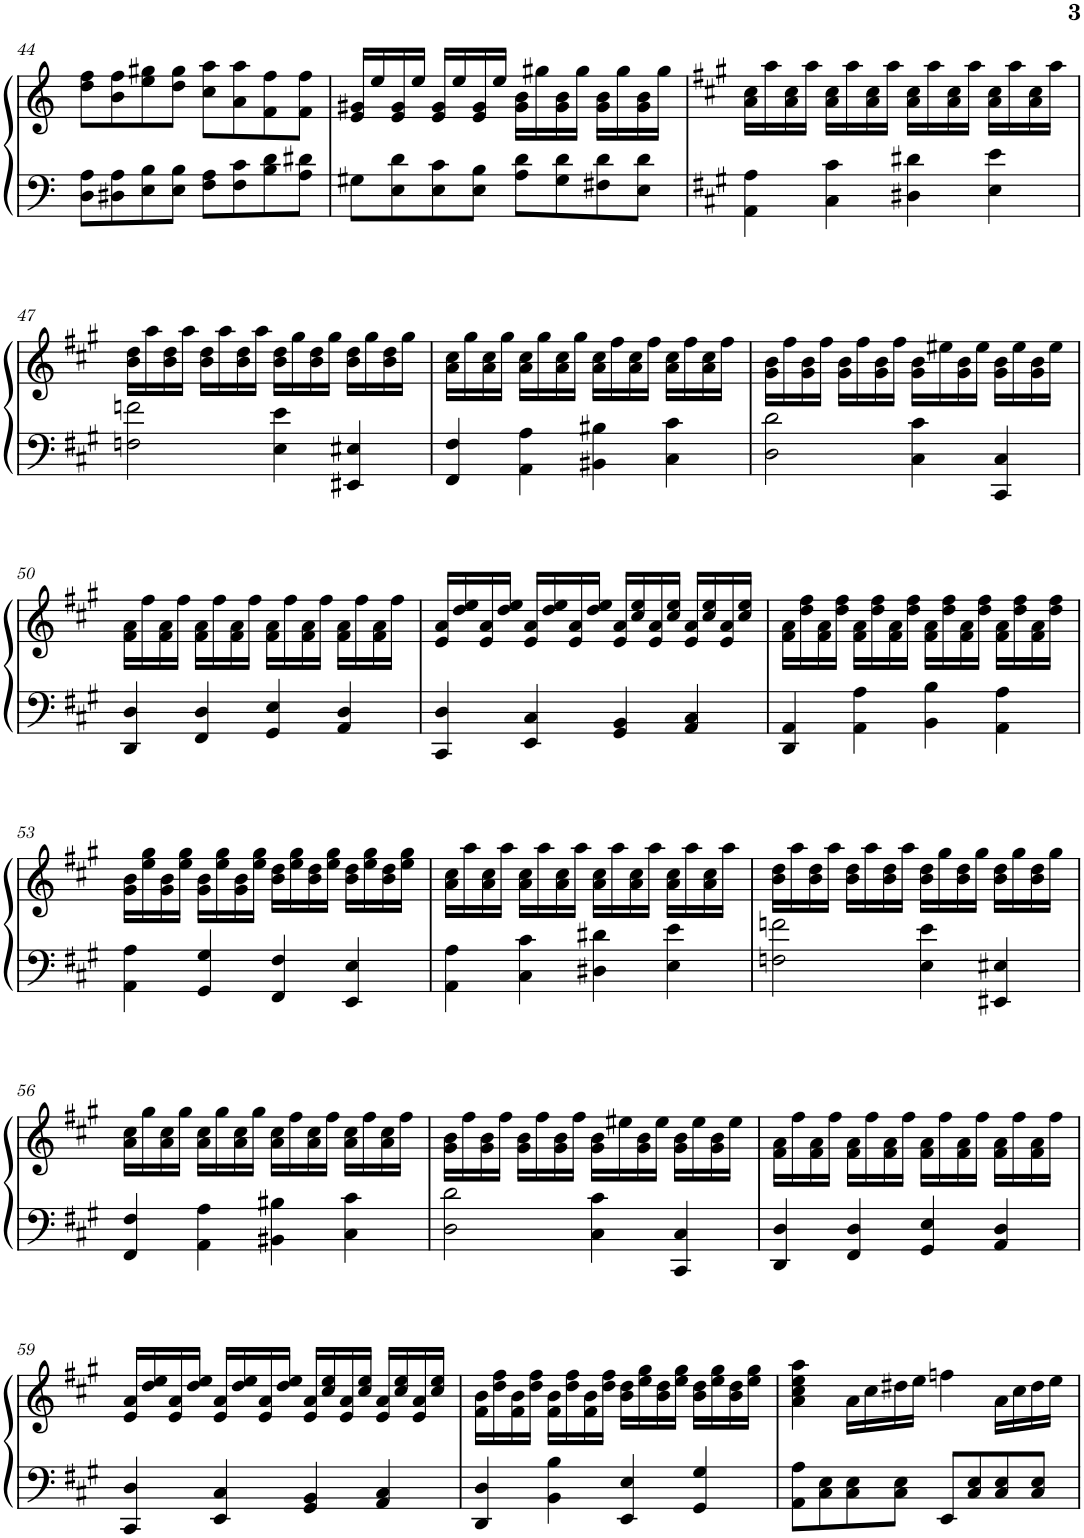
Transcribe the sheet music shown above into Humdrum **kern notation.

**kern	**kern
*part1	*part1
*staff2	*staff1
*I"Piano	*
*I'Pno.	*
!!LO:PB:g=z
*clefF4	*clefG2
*k[]	*k[]
*M4/4	*M4/4
=44	=44
8D\ 8A\L	8dd\ 8ff\L
8D#X\ 8A\	8b\ 8ff\
8E\ 8B\	8ee\ 8gg#X\
8E\ 8B\J	8dd\ 8gg#\J
8F\ 8A\L	8cc\ 8aa\L
8F\ 8c\	8a\ 8aa\
8B\ 8d\	8f\ 8ff\
8A\ 8d#X\J	8f\ 8ff\J
=45	=45
8G#X\L	16e/ 16g#X/LL
.	16ee/
8E\ 8d\	16e/ 16g#/
.	16ee/JJ
8E\ 8c\	16e/ 16g#/LL
.	16ee/
8E\ 8B\J	16e/ 16g#/
.	16ee/JJ
8A\ 8d\L	16g#\ 16b\LL
.	16gg#X\
8G#\ 8d\	16g#\ 16b\
.	16gg#\JJ
8F#X\ 8d\	16g#\ 16b\LL
.	16gg#\
8E\ 8d\J	16g#\ 16b\
.	16gg#\JJ
=46	=46
*k[f#c#g#]	*k[f#c#g#]
4AA\ 4A\	16a\ 16cc#\LL
.	16aa\
.	16a\ 16cc#\
.	16aa\JJ
4C#\ 4c#\	16a\ 16cc#\LL
.	16aa\
.	16a\ 16cc#\
.	16aa\JJ
4D#X\ 4d#X\	16a\ 16cc#\LL
.	16aa\
.	16a\ 16cc#\
.	16aa\JJ
4E\ 4e\	16a\ 16cc#\LL
.	16aa\
.	16a\ 16cc#\
.	16aa\JJ
!!LO:LB:g=z
=47	=47
2Fn\ 2fn\	16b\ 16dd\LL
.	16aa\
.	16b\ 16dd\
.	16aa\JJ
.	16b\ 16dd\LL
.	16aa\
.	16b\ 16dd\
.	16aa\JJ
4E\ 4e\	16b\ 16dd\LL
.	16gg#\
.	16b\ 16dd\
.	16gg#\JJ
4EE#X/ 4E#X/	16b\ 16dd\LL
.	16gg#\
.	16b\ 16dd\
.	16gg#\JJ
=48	=48
4FF#/ 4F#/	16a\ 16cc#\LL
.	16gg#\
.	16a\ 16cc#\
.	16gg#\JJ
4AA\ 4A\	16a\ 16cc#\LL
.	16gg#\
.	16a\ 16cc#\
.	16gg#\JJ
4BB#X\ 4B#X\	16a\ 16cc#\LL
.	16ff#\
.	16a\ 16cc#\
.	16ff#\JJ
4C#\ 4c#\	16a\ 16cc#\LL
.	16ff#\
.	16a\ 16cc#\
.	16ff#\JJ
=49	=49
2D\ 2d\	16g#\ 16b\LL
.	16ff#\
.	16g#\ 16b\
.	16ff#\JJ
.	16g#\ 16b\LL
.	16ff#\
.	16g#\ 16b\
.	16ff#\JJ
4C#\ 4c#\	16g#\ 16b\LL
.	16ee#X\
.	16g#\ 16b\
.	16ee#\JJ
4CC#/ 4C#/	16g#\ 16b\LL
.	16ee#\
.	16g#\ 16b\
.	16ee#\JJ
!!LO:LB:g=z
=50	=50
4DD/ 4D/	16f#\ 16a\LL
.	16ff#\
.	16f#\ 16a\
.	16ff#\JJ
4FF#/ 4D/	16f#\ 16a\LL
.	16ff#\
.	16f#\ 16a\
.	16ff#\JJ
4GG#/ 4E/	16f#\ 16a\LL
.	16ff#\
.	16f#\ 16a\
.	16ff#\JJ
4AA/ 4D/	16f#\ 16a\LL
.	16ff#\
.	16f#\ 16a\
.	16ff#\JJ
=51	=51
4CC#/ 4D/	16e/ 16a/LL
.	16dd/ 16ee/
.	16e/ 16a/
.	16dd/ 16ee/JJ
4EE/ 4C#/	16e/ 16a/LL
.	16dd/ 16ee/
.	16e/ 16a/
.	16dd/ 16ee/JJ
4GG#/ 4BB/	16e/ 16a/LL
.	16cc#/ 16ee/
.	16e/ 16a/
.	16cc#/ 16ee/JJ
4AA/ 4C#/	16e/ 16a/LL
.	16cc#/ 16ee/
.	16e/ 16a/
.	16cc#/ 16ee/JJ
=52	=52
4DD/ 4AA/	16f#\ 16a\LL
.	16dd\ 16ff#\
.	16f#\ 16a\
.	16dd\ 16ff#\JJ
4AA\ 4A\	16f#\ 16a\LL
.	16dd\ 16ff#\
.	16f#\ 16a\
.	16dd\ 16ff#\JJ
4BB\ 4B\	16f#\ 16a\LL
.	16dd\ 16ff#\
.	16f#\ 16a\
.	16dd\ 16ff#\JJ
4AA\ 4A\	16f#\ 16a\LL
.	16dd\ 16ff#\
.	16f#\ 16a\
.	16dd\ 16ff#\JJ
!!LO:LB:g=z
=53	=53
4AA\ 4A\	16g#\ 16b\LL
.	16ee\ 16gg#\
.	16g#\ 16b\
.	16ee\ 16gg#\JJ
4GG#/ 4G#/	16g#\ 16b\LL
.	16ee\ 16gg#\
.	16g#\ 16b\
.	16ee\ 16gg#\JJ
4FF#/ 4F#/	16b\ 16dd\LL
.	16ee\ 16gg#\
.	16b\ 16dd\
.	16ee\ 16gg#\JJ
4EE/ 4E/	16b\ 16dd\LL
.	16ee\ 16gg#\
.	16b\ 16dd\
.	16ee\ 16gg#\JJ
=54	=54
4AA\ 4A\	16a\ 16cc#\LL
.	16aa\
.	16a\ 16cc#\
.	16aa\JJ
4C#\ 4c#\	16a\ 16cc#\LL
.	16aa\
.	16a\ 16cc#\
.	16aa\JJ
4D#X\ 4d#X\	16a\ 16cc#\LL
.	16aa\
.	16a\ 16cc#\
.	16aa\JJ
4E\ 4e\	16a\ 16cc#\LL
.	16aa\
.	16a\ 16cc#\
.	16aa\JJ
=55	=55
2Fn\ 2fn\	16b\ 16dd\LL
.	16aa\
.	16b\ 16dd\
.	16aa\JJ
.	16b\ 16dd\LL
.	16aa\
.	16b\ 16dd\
.	16aa\JJ
4E\ 4e\	16b\ 16dd\LL
.	16gg#\
.	16b\ 16dd\
.	16gg#\JJ
4EE#X/ 4E#X/	16b\ 16dd\LL
.	16gg#\
.	16b\ 16dd\
.	16gg#\JJ
!!LO:LB:g=z
=56	=56
4FF#/ 4F#/	16a\ 16cc#\LL
.	16gg#\
.	16a\ 16cc#\
.	16gg#\JJ
4AA\ 4A\	16a\ 16cc#\LL
.	16gg#\
.	16a\ 16cc#\
.	16gg#\JJ
4BB#X\ 4B#X\	16a\ 16cc#\LL
.	16ff#\
.	16a\ 16cc#\
.	16ff#\JJ
4C#\ 4c#\	16a\ 16cc#\LL
.	16ff#\
.	16a\ 16cc#\
.	16ff#\JJ
=57	=57
2D\ 2d\	16g#\ 16b\LL
.	16ff#\
.	16g#\ 16b\
.	16ff#\JJ
.	16g#\ 16b\LL
.	16ff#\
.	16g#\ 16b\
.	16ff#\JJ
4C#\ 4c#\	16g#\ 16b\LL
.	16ee#X\
.	16g#\ 16b\
.	16ee#\JJ
4CC#/ 4C#/	16g#\ 16b\LL
.	16ee#\
.	16g#\ 16b\
.	16ee#\JJ
=58	=58
4DD/ 4D/	16f#\ 16a\LL
.	16ff#\
.	16f#\ 16a\
.	16ff#\JJ
4FF#/ 4D/	16f#\ 16a\LL
.	16ff#\
.	16f#\ 16a\
.	16ff#\JJ
4GG#/ 4E/	16f#\ 16a\LL
.	16ff#\
.	16f#\ 16a\
.	16ff#\JJ
4AA/ 4D/	16f#\ 16a\LL
.	16ff#\
.	16f#\ 16a\
.	16ff#\JJ
!!LO:LB:g=z
=59	=59
4CC#/ 4D/	16e/ 16a/LL
.	16dd/ 16ee/
.	16e/ 16a/
.	16dd/ 16ee/JJ
4EE/ 4C#/	16e/ 16a/LL
.	16dd/ 16ee/
.	16e/ 16a/
.	16dd/ 16ee/JJ
4GG#/ 4BB/	16e/ 16a/LL
.	16cc#/ 16ee/
.	16e/ 16a/
.	16cc#/ 16ee/JJ
4AA/ 4C#/	16e/ 16a/LL
.	16cc#/ 16ee/
.	16e/ 16a/
.	16cc#/ 16ee/JJ
=60	=60
4DD/ 4D/	16f#\ 16b\LL
.	16dd\ 16ff#\
.	16f#\ 16b\
.	16dd\ 16ff#\JJ
4BB\ 4B\	16f#\ 16b\LL
.	16dd\ 16ff#\
.	16f#\ 16b\
.	16dd\ 16ff#\JJ
4EE/ 4E/	16b\ 16dd\LL
.	16ee\ 16gg#\
.	16b\ 16dd\
.	16ee\ 16gg#\JJ
4GG#/ 4G#/	16b\ 16dd\LL
.	16ee\ 16gg#\
.	16b\ 16dd\
.	16ee\ 16gg#\JJ
=61	=61
8AA\ 8A\L	4a\ 4cc#\ 4ee\ 4aa\
8C#\ 8E\	.
8C#\ 8E\	16a\LL
.	16cc#\
8C#\ 8E\J	16dd#X\
.	16ee\JJ
8EE/L	4ffn\
8C#/ 8E/	.
8C#/ 8E/	16a\LL
.	16cc#\
8C#/ 8E/J	16dd#\
.	16ee\JJ
=	=
*-	*-
